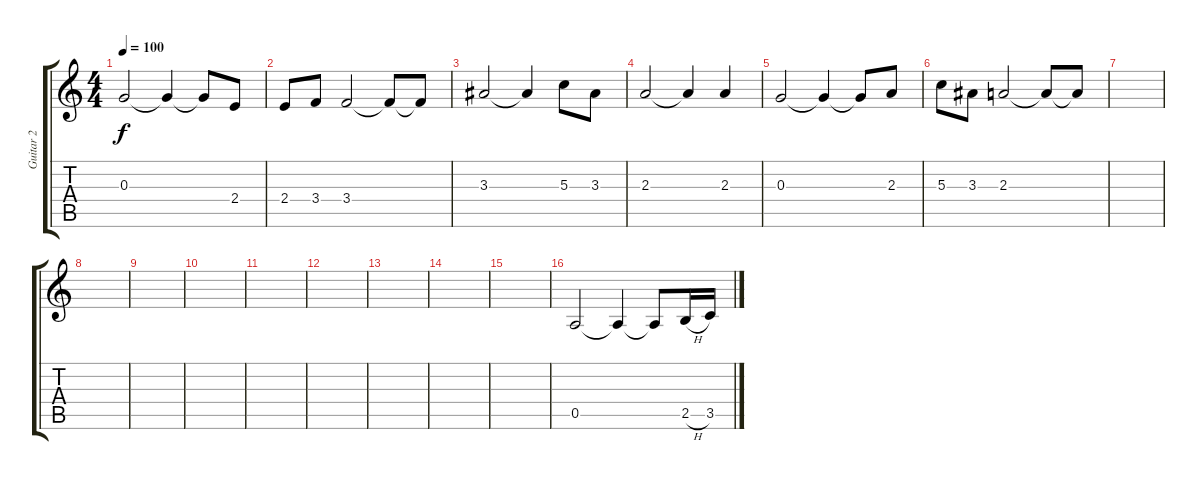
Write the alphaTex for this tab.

\track ("Guitar 2" "Guitar 2") {instrument electricguitarjazz}
\staff {score tabs}
\tuning (E4 B3 G3 D3 A2 D2) {hide}
\ts (4 4)
\tempo 100
\clef g2
\ks c
0.3.2{dy f} 0.3{t}.4 0.3{t}.8 2.4.8 |
2.4.8 3.4.8 3.4.2 3.4{t}.8 3.4{t}.8 |
3.3.2 3.3{t}.4 5.3.8 3.3.8 |
2.3.2 2.3{t}.4 2.3.4 |
0.3.2 0.3{t}.4 0.3{t}.8 2.3.8 |
5.3.8 3.3.8 2.3.2 2.3{t}.8 2.3{t}.8 |
|
|
|
|
|
|
|
|
|
0.5.2 0.5{t}.4 0.5{t}.8 2.5{h}.16 3.5.16
